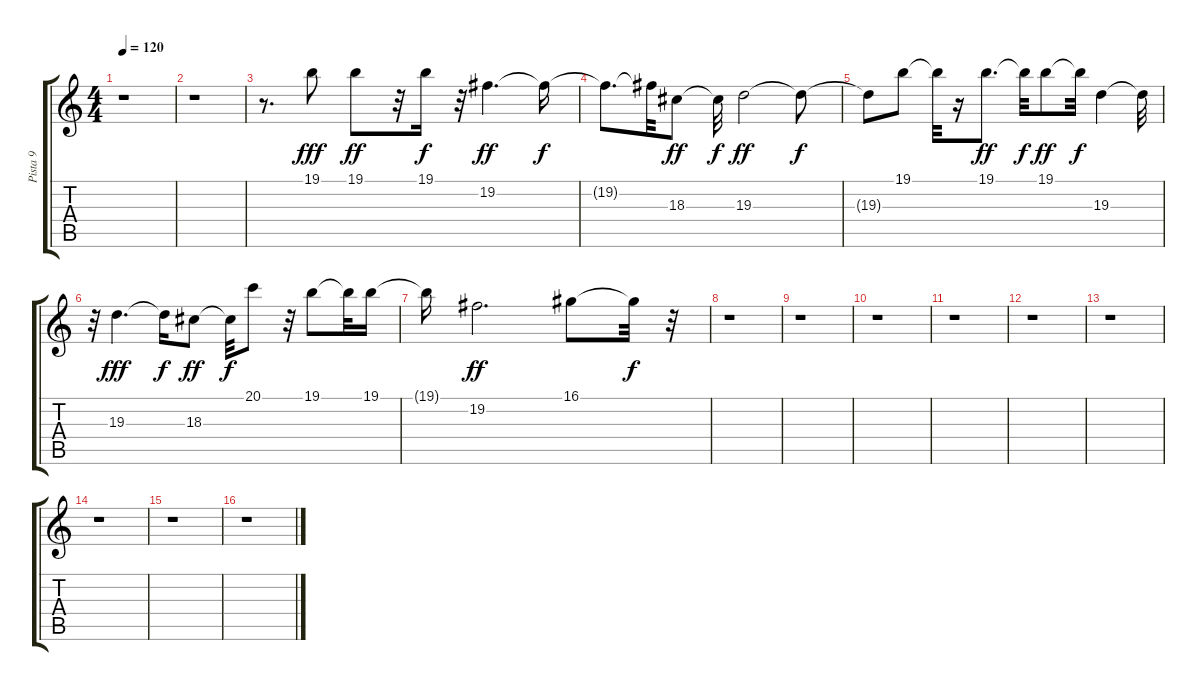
\track ("Pista 9" "Pista 9") {instrument oboe}
\staff {score tabs}
\tuning (E4 B3 G3 D3 A2 E2) {hide}
\ts (4 4)
\tempo 120
\clef g2
\ks c
r.1{dy f} |
r.1 |
r.8{d} 19.1.8{dy fff} 19.1.8{dy ff} r.32 19.1.16{dy f} r.32 19.2.4{d dy ff} 19.2{t}.16{dy f} |
19.2{t}.8{d} 19.2{t}.32 18.3.8{dy ff} 18.3{t}.32{dy f} 19.3.2{dy ff} 19.3{t}.8{dy f} |
19.3{t}.8 19.1.8 19.1{t}.32 r.16 19.1.8{d dy ff} 19.1{t}.32{dy f} 19.1.8{dy ff} 19.1{t}.32{dy f} 19.3.4 19.3{t}.32 |
r.32 19.3.4{d dy fff} 19.3{t}.16{dy f} 18.3.8{dy ff} 18.3{t}.32{dy f} 20.1.8 r.32 19.1.8 19.1{t}.32 19.1.16 |
19.1{t}.16 19.2.2{d dy ff} 16.1.8 16.1{t}.32{dy f} r.32 |
r.1 |
r.1 |
r.1 |
r.1 |
r.1 |
r.1 |
r.1 |
r.1 |
r.1
